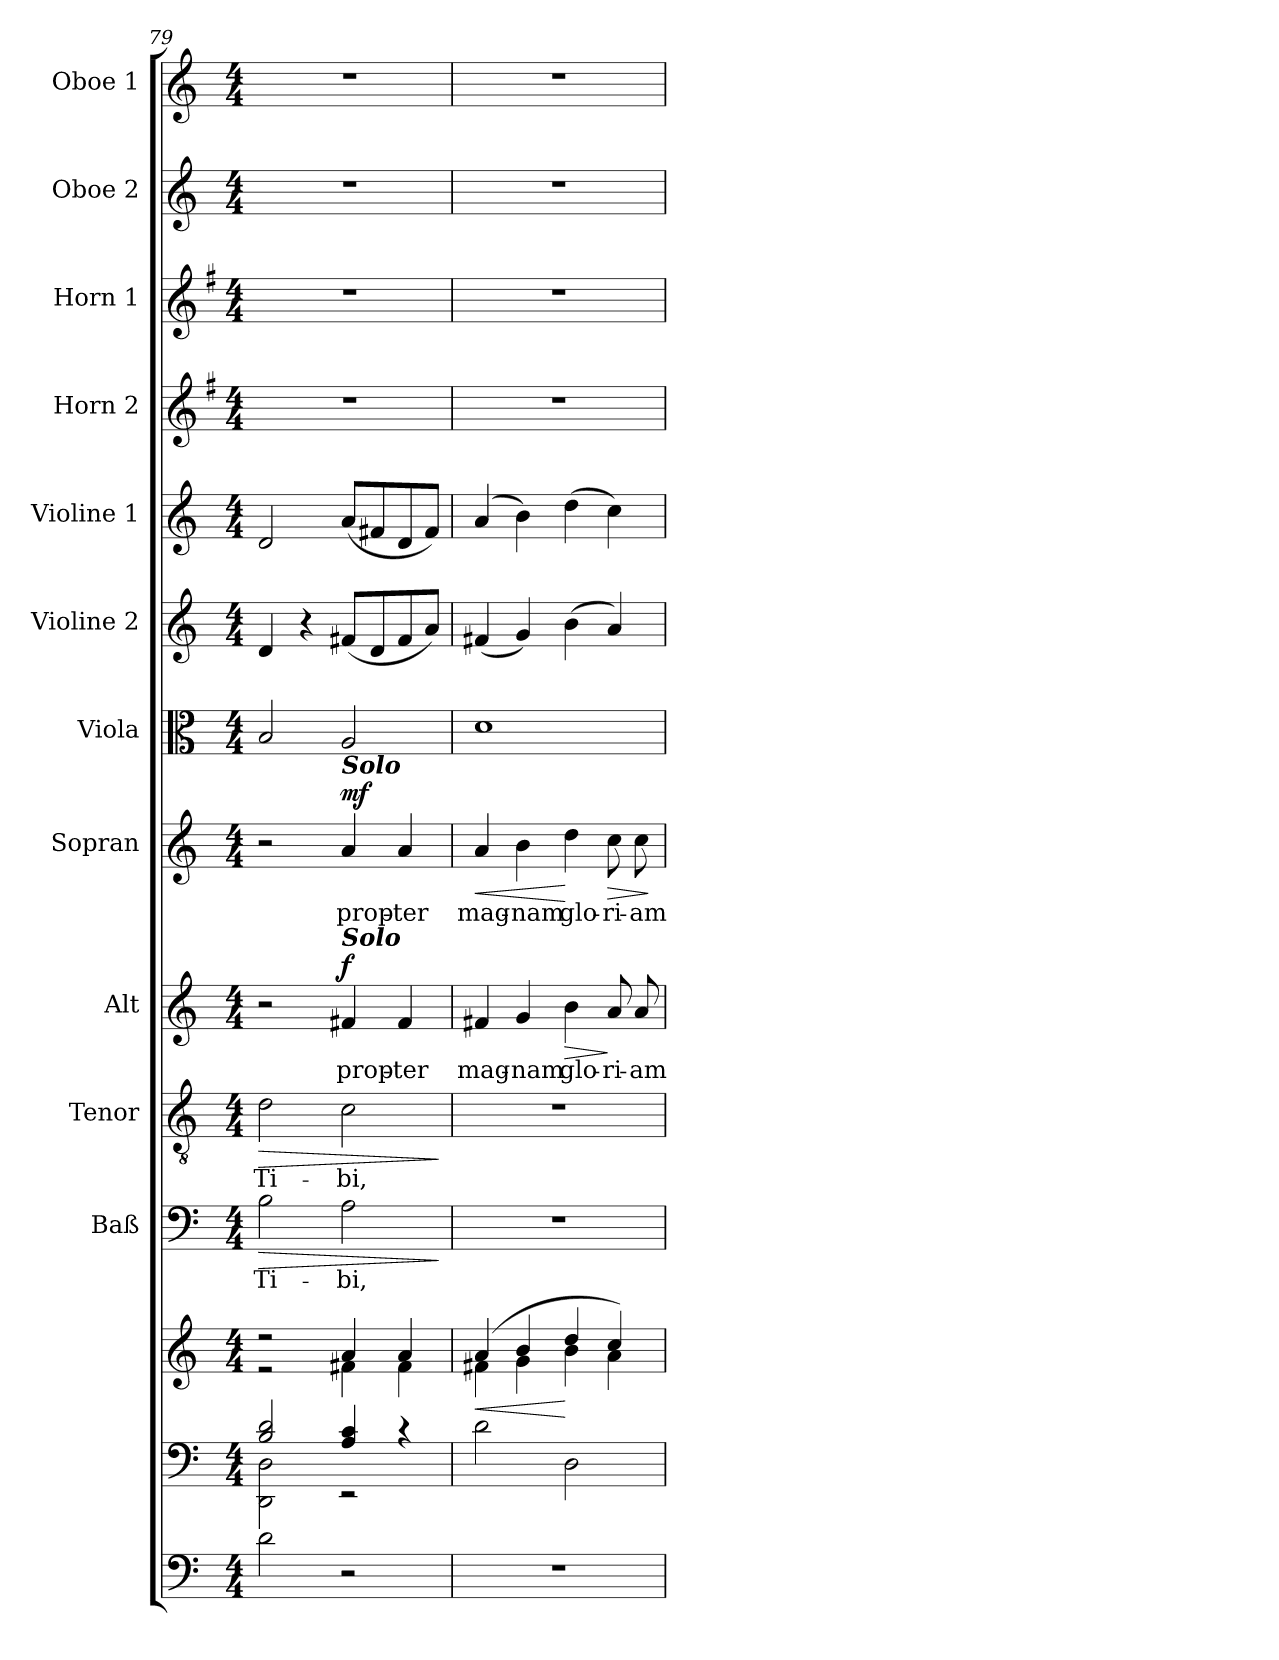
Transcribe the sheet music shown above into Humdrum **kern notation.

**kern	**kern	**kern	**dynam	**kern	**text	**dynam	**kern	**text	**dynam	**kern	**text	**dynam	**kern	**text	**dynam	**kern	**kern	**kern	**kern	**kern	**kern	**kern
*part13	*part12	*part12	*part12	*part11	*part11	*part11	*part10	*part10	*part10	*part9	*part9	*part9	*part8	*part8	*part8	*part7	*part6	*part5	*part4	*part3	*part2	*part1
*staff14	*staff13	*staff12	*staff12/13	*staff11	*staff11	*staff11	*staff10	*staff10	*staff10	*staff9	*staff9	*staff9	*staff8	*staff8	*staff8	*staff7	*staff6	*staff5	*staff4	*staff3	*staff2	*staff1
*	*	*	*	*I"Baß	*	*	*I"Tenor	*	*	*I"Alt	*	*	*I"Sopran	*	*	*I"Viola	*I"Violine 2	*I"Violine 1	*I"Horn 2	*I"Horn 1	*I"Oboe 2	*I"Oboe 1
*	*	*	*	*I'Baß	*	*	*I'Ten	*	*	*I'Alt	*	*	*I'Sop	*	*	*I'Vla.	*I'Vln. 2	*I'Vln. 1	*I'Hrn. 2	*I'Hrn. 1	*I'Ob. 2	*I'Ob. 1
*clefF4	*clefF4	*clefG2	*	*clefF4	*	*	*clefGv2	*	*	*clefG2	*	*	*clefG2	*	*	*clefC3	*clefG2	*clefG2	*clefG2	*clefG2	*clefG2	*clefG2
*ITrd7c12	*	*	*	*	*	*	*	*	*	*	*	*	*	*	*	*	*	*	*ITrd4c7	*ITrd4c7	*	*
*k[]	*k[]	*k[]	*	*k[]	*	*	*k[]	*	*	*k[]	*	*	*k[]	*	*	*k[]	*k[]	*k[]	*k[]	*k[]	*k[]	*k[]
*C:	*C:	*C:	*	*C:	*	*	*C:	*	*	*C:	*	*	*C:	*	*	*C:	*C:	*C:	*C:	*C:	*C:	*C:
*M4/4	*M4/4	*M4/4	*	*M4/4	*	*	*M4/4	*	*	*M4/4	*	*	*M4/4	*	*	*M4/4	*M4/4	*M4/4	*M4/4	*M4/4	*M4/4	*M4/4
=79	=79	=79	=79	=79	=79	=79	=79	=79	=79	=79	=79	=79	=79	=79	=79	=79	=79	=79	=79	=79	=79	=79
*	*^	*^	*	*	*	*	*	*	*	*	*	*	*	*	*	*	*	*	*	*	*	*
!	!	!	!	!	!	!	!LO:LY:b	!LO:HP:b	!	!LO:LY:b	!LO:HP:b	!	!	!	!	!	!	!	!	!	!	!	!	!
2D\	2B/ 2d/	2DD\ 2D\	2r	2r	.	2B\	Ti-	>	2d\	Ti-	>	2r	.	.	2r	.	.	2B/	4d/	2d/	1r	1r	1r	1r
.	.	.	.	.	.	.	.	.	.	.	.	.	.	.	.	.	.	.	4r	.	.	.	.	.
!	!	!	!	!	!	!	!	!	!	!	!	!	!	!	!LO:TX:a:Bi:t=Solo	!	!	!	!	!	!	!	!	!
!	!	!	!	!	!	!	!	!	!	!	!	!LO:TX:a:Bi:t=Solo	!	!	!	!	!	!	!	!	!	!	!	!
!	!	!	!	!	!	!	!LO:LY:b	!	!	!LO:LY:b	!	!	!LO:LY:b	!LO:DY:a	!	!LO:LY:b	!LO:DY:a	!	!	!	!	!	!	!
2r	4A/ 4c/	2rEE	4a/	4f#X\	.	2A\	-bi,	.	2c\	-bi,	.	4f#X/	prop-	f	4a/	prop-	mf	2A/	(<8f#X/L	(<8a/L	.	.	.	.
.	.	.	.	.	.	.	.	.	.	.	.	.	.	.	.	.	.	.	8d/	8f#X/	.	.	.	.
!	!	!	!	!	!	!	!	!	!	!	!	!	!LO:LY:b	!	!	!LO:LY:b	!	!	!	!	!	!	!	!
.	4r	.	4a/	4f#\	.	.	.	.	.	.	.	4f#/	-ter	.	4a/	-ter	.	.	8f#/	8d/	.	.	.	.
.	.	.	.	.	.	.	.	.	.	.	.	.	.	.	.	.	.	.	8a/J)	8f#/J)	.	.	.	.
*	*v	*v	*	*	*	*	*	*	*	*	*	*	*	*	*	*	*	*	*	*	*	*	*	*
*	*	*v	*v	*	*	*	*	*	*	*	*	*	*	*	*	*	*	*	*	*	*	*	*
.	.	.	.	.	.	]	.	.	]	.	.	.	.	.	.	.	.	.	.	.	.	.
!!LO:PB:g=z
=80	=80	=80	=80	=80	=80	=80	=80	=80	=80	=80	=80	=80	=80	=80	=80	=80	=80	=80	=80	=80	=80	=80
!	!	!	!LO:HP:b	!	!	!	!	!	!	!	!LO:LY:b	!	!	!LO:LY:b	!LO:HP:b	!	!	!	!	!	!	!
*	*	*^	*	*	*	*	*	*	*	*	*	*	*	*	*	*	*	*	*	*	*	*
1r	2d\	(>4a/	4f#X\	<	1r	.	.	1r	.	.	4f#X/	mag-	.	4a/	mag-	<	1d	(<4f#X/	(4a/	1r	1r	1r	1r
!	!	!	!	!	!	!	!	!	!	!	!	!LO:LY:b	!	!	!LO:LY:b	!	!	!	!	!	!	!	!
.	.	4b/	4g\	.	.	.	.	.	.	.	4g/	-nam	.	4b\	-nam	.	.	4g/)	4b\)	.	.	.	.
!	!	!	!	!	!	!	!	!	!	!	!	!LO:LY:b	!LO:HP:b	!	!LO:LY:b	!	!	!	!	!	!	!	!
.	2D\	4dd/	4b\	[	.	.	.	.	.	.	4b\	glo-	>	4dd\	glo-	[	.	(>4b\	(>4dd\	.	.	.	.
!	!	!	!	!	!	!	!	!	!	!	!	!LO:LY:b	!	!	!LO:LY:b	!LO:HP:b	!	!	!	!	!	!	!
.	.	4cc/)	4a\	.	.	.	.	.	.	.	8a/	-ri-	]	8cc\	-ri-	>	.	4a/)	4cc\)	.	.	.	.
!	!	!	!	!	!	!	!	!	!	!	!	!LO:LY:b	!	!	!LO:LY:b	!	!	!	!	!	!	!	!
.	.	.	.	.	.	.	.	.	.	.	8a/	-am	.	8cc\	-am	.	.	.	.	.	.	.	.
*	*	*v	*v	*	*	*	*	*	*	*	*	*	*	*	*	*	*	*	*	*	*	*	*
.	.	.	.	.	.	.	.	.	.	.	.	.	.	.	]	.	.	.	.	.	.	.
=	=	=	=	=	=	=	=	=	=	=	=	=	=	=	=	=	=	=	=	=	=	=
*-	*-	*-	*-	*-	*-	*-	*-	*-	*-	*-	*-	*-	*-	*-	*-	*-	*-	*-	*-	*-	*-	*-
